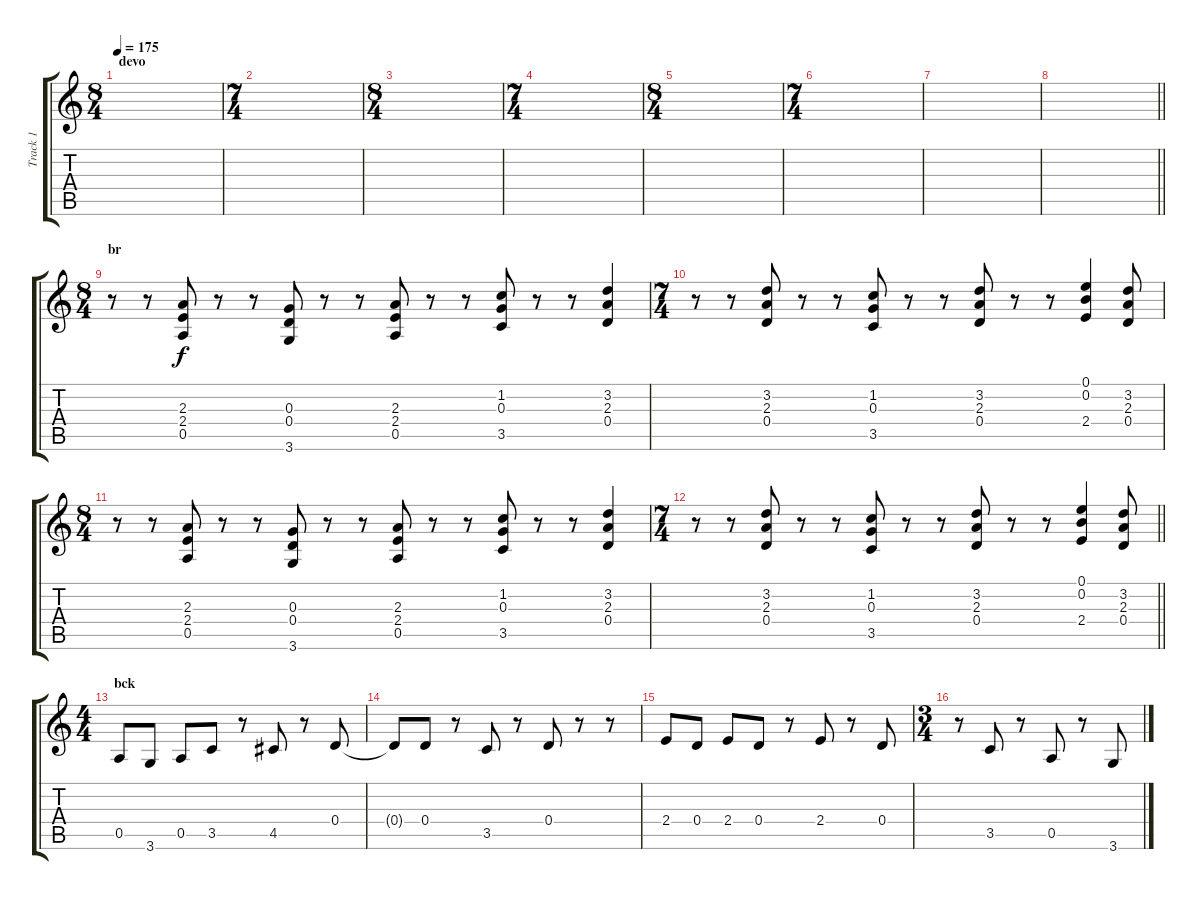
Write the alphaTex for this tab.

\track ("Track 1" "Track 1") {instrument overdrivenguitar}
\staff {score tabs}
\tuning (E4 B3 G3 D3 A2 E2) {hide}
\ts (8 4)
\section ("" "devo")
\tempo 175
\clef g2
\ks c
|
\ts (7 4)
|
\ts (8 4)
|
\ts (7 4)
|
\ts (8 4)
|
\ts (7 4)
|
|
\barLineRight lightlight
|
\ts (8 4)
\section ("" "br")
r.8 r.8 (2.3 2.4 0.5).8 r.8 r.8 (0.3 0.4 3.6).8 r.8 r.8 (2.3 2.4 0.5).8 r.8 r.8 (1.2 0.3 3.5).8 r.8 r.8 (3.2 2.3 0.4).4 |
\ts (7 4)
r.8 r.8 (3.2 2.3 0.4).8 r.8 r.8 (1.2 0.3 3.5).8 r.8 r.8 (3.2 2.3 0.4).8 r.8 r.8 (0.1 0.2 2.4).4 (3.2 2.3 0.4).8 |
\ts (8 4)
r.8 r.8 (2.3 2.4 0.5).8 r.8 r.8 (0.3 0.4 3.6).8 r.8 r.8 (2.3 2.4 0.5).8 r.8 r.8 (1.2 0.3 3.5).8 r.8 r.8 (3.2 2.3 0.4).4 |
\ts (7 4)
\barLineRight lightlight
r.8 r.8 (3.2 2.3 0.4).8 r.8 r.8 (1.2 0.3 3.5).8 r.8 r.8 (3.2 2.3 0.4).8 r.8 r.8 (0.1 0.2 2.4).4 (3.2 2.3 0.4).8 |
\ts (4 4)
\section ("" "bck")
0.5.8 3.6.8 0.5.8 3.5.8 r.8 4.5.8 r.8 0.4.8 |
0.4{t}.8 0.4.8 r.8 3.5.8 r.8 0.4.8 r.8 r.8 |
2.4.8 0.4.8 2.4.8 0.4.8 r.8 2.4.8 r.8 0.4.8 |
\ts (3 4)
r.8 3.5.8 r.8 0.5.8 r.8 3.6.8
